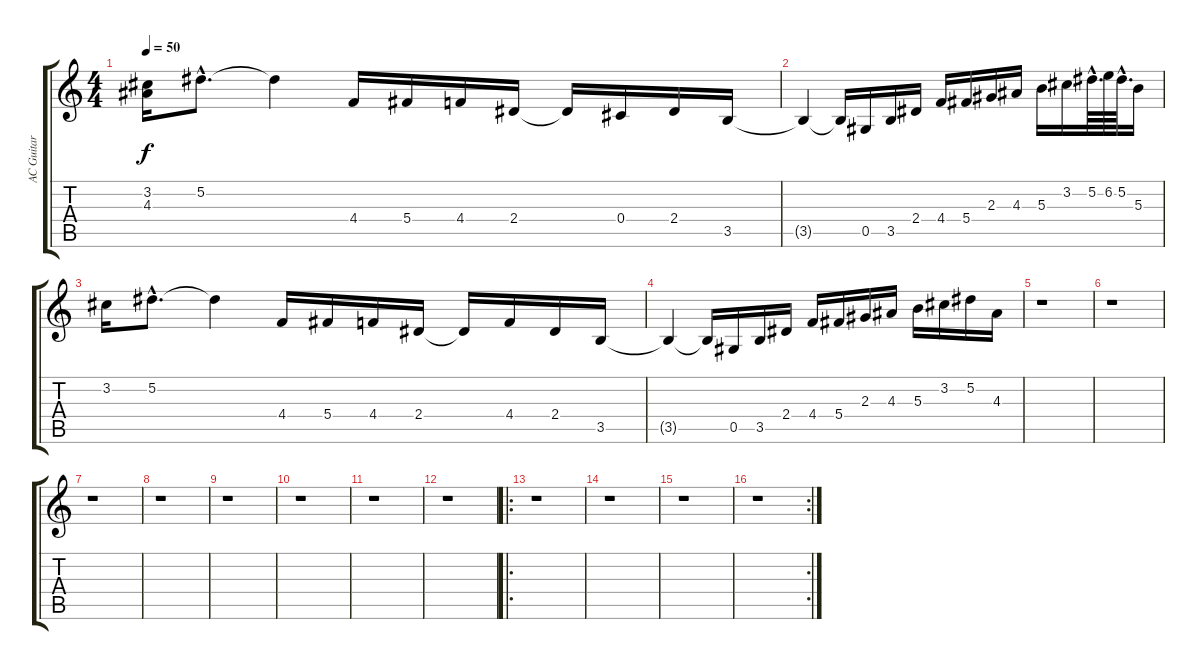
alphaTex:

\track ("AC Guitar 1" "AC Guitar ") {instrument acousticguitarnylon}
\staff {score tabs}
\tuning (Eb4 Bb3 Gb3 Db3 Ab2 Eb2) {hide}
\ts (4 4)
\tempo 50
\clef g2
\ks c
(3.2 4.3).16{dy f instrument acousticguitarnylon} 5.2{hac}.8{d} 5.2{t}.4 4.4.16 5.4.16 4.4.16 2.4.16 2.4{t}.16 0.4.16 2.4.16 3.5.16 |
3.5{t}.4 3.5{t}.16 0.5.16 3.5.16 2.4.16 4.4.16 5.4.16 2.3.16 4.3.16 5.3.16 3.2.16 5.2{hac}.64{d} 6.2.64 5.2{hac}.64{d} 5.3.16 |
3.2.16 5.2{hac}.8{d} 5.2{t}.4 4.4.16 5.4.16 4.4.16 2.4.16 2.4{t}.16 4.4.16 2.4.16 3.5.16 |
3.5{t}.4 3.5{t}.16 0.5.16 3.5.16 2.4.16 4.4.16 5.4.16 2.3.16 4.3.16 5.3.16 3.2.16 5.2.16 4.3.16 |
r.1 |
r.1 |
r.1 |
r.1 |
r.1 |
r.1 |
r.1 |
r.1 |
\ro
r.1 |
r.1 |
r.1 |
\rc 2
r.1
